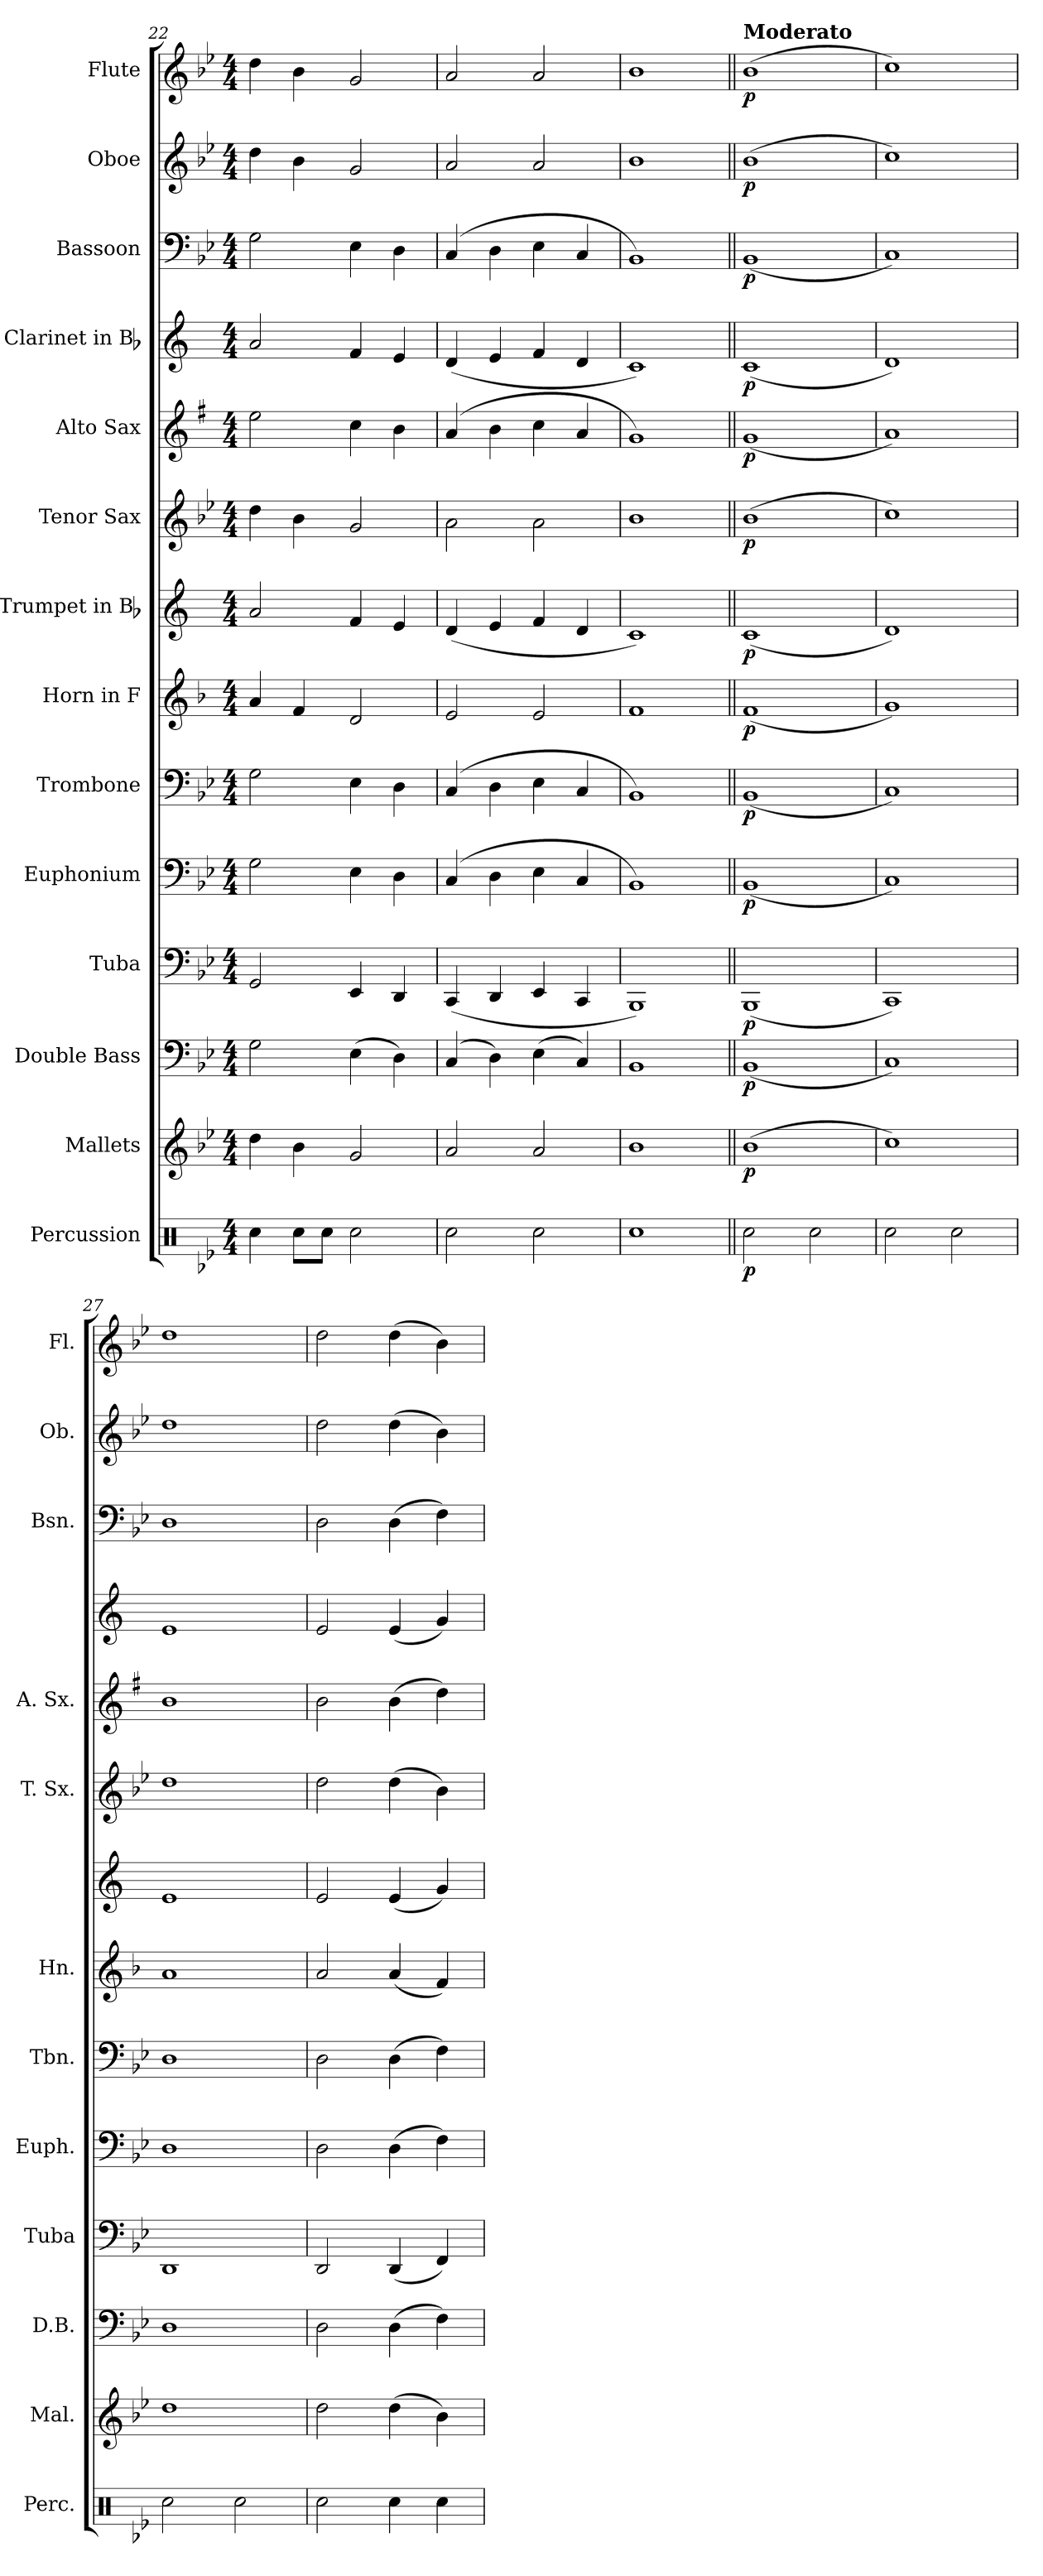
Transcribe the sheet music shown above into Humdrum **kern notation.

**kern	**dynam	**kern	**dynam	**kern	**dynam	**kern	**dynam	**kern	**dynam	**kern	**dynam	**kern	**dynam	**kern	**dynam	**kern	**dynam	**kern	**dynam	**kern	**dynam	**kern	**dynam	**kern	**dynam	**kern	**dynam
*part14	*part14	*part13	*part13	*part12	*part12	*part11	*part11	*part10	*part10	*part9	*part9	*part8	*part8	*part7	*part7	*part6	*part6	*part5	*part5	*part4	*part4	*part3	*part3	*part2	*part2	*part1	*part1
*staff14	*staff14	*staff13	*staff13	*staff12	*staff12	*staff11	*staff11	*staff10	*staff10	*staff9	*staff9	*staff8	*staff8	*staff7	*staff7	*staff6	*staff6	*staff5	*staff5	*staff4	*staff4	*staff3	*staff3	*staff2	*staff2	*staff1	*staff1
*I"Percussion	*	*I"Mallets	*	*I"Double Bass	*	*I"Tuba	*	*I"Euphonium	*	*I"Trombone	*	*I"Horn in F	*	*I"Trumpet in Bb	*	*I"Tenor Sax	*	*I"Alto Sax	*	*I"Clarinet in Bb	*	*I"Bassoon	*	*I"Oboe	*	*I"Flute	*
*I'Perc.	*	*I'Mal.	*	*I'D.B.	*	*I'Tuba	*	*I'Euph.	*	*I'Tbn.	*	*I'Hn.	*	*	*	*I'T. Sx.	*	*I'A. Sx.	*	*	*	*I'Bsn.	*	*I'Ob.	*	*I'Fl.	*
*clefX	*	*clefG2	*	*clefF4	*	*clefF4	*	*clefF4	*	*clefF4	*	*clefG2	*	*clefG2	*	*clefG2	*	*clefG2	*	*clefG2	*	*clefF4	*	*clefG2	*	*clefG2	*
*	*	*	*	*ITrd7c12	*	*	*	*	*	*	*	*ITrd4c7	*	*ITrd1c2	*	*ITrd8c14	*	*ITrd5c9	*	*ITrd1c2	*	*	*	*	*	*	*
*k[b-e-]	*	*k[b-e-]	*	*k[b-e-]	*	*k[b-e-]	*	*k[b-e-]	*	*k[b-e-]	*	*k[b-e-]	*	*k[b-e-]	*	*k[b-e-]	*	*k[b-e-]	*	*k[b-e-]	*	*k[b-e-]	*	*k[b-e-]	*	*k[b-e-]	*
*B-:	*	*B-:	*	*B-:	*	*B-:	*	*B-:	*	*B-:	*	*B-:	*	*B-:	*	*B-:	*	*B-:	*	*B-:	*	*B-:	*	*B-:	*	*B-:	*
*M4/4	*	*M4/4	*	*M4/4	*	*M4/4	*	*M4/4	*	*M4/4	*	*M4/4	*	*M4/4	*	*M4/4	*	*M4/4	*	*M4/4	*	*M4/4	*	*M4/4	*	*M4/4	*
=22	=22	=22	=22	=22	=22	=22	=22	=22	=22	=22	=22	=22	=22	=22	=22	=22	=22	=22	=22	=22	=22	=22	=22	=22	=22	=22	=22
4Rcc\	.	4dd\	.	2GG\	.	2GG/	.	2G\	.	2G\	.	4d/	.	2g/	.	4d\	.	2g\	.	2g/	.	2G\	.	4dd\	.	4dd\	.
8Rcc\L	.	4b-\	.	.	.	.	.	.	.	.	.	4B-/	.	.	.	4B-\	.	.	.	.	.	.	.	4b-\	.	4b-\	.
8Rcc\J	.	.	.	.	.	.	.	.	.	.	.	.	.	.	.	.	.	.	.	.	.	.	.	.	.	.	.
2Rcc\	.	2g/	.	(>4EE-\	.	4EE-/	.	4E-\	.	4E-\	.	2G/	.	4e-/	.	2G/	.	4e-\	.	4e-/	.	4E-\	.	2g/	.	2g/	.
.	.	.	.	4DD\)	.	4DD/	.	4D\	.	4D\	.	.	.	4d/	.	.	.	4d\	.	4d/	.	4D\	.	.	.	.	.
=23	=23	=23	=23	=23	=23	=23	=23	=23	=23	=23	=23	=23	=23	=23	=23	=23	=23	=23	=23	=23	=23	=23	=23	=23	=23	=23	=23
2Rcc\	.	2a/	.	(4CC/	.	(<4CC/	.	(4C/	.	(4C/	.	2A/	.	(<4c/	.	2A\	.	(4c/	.	(<4c/	.	(4C/	.	2a/	.	2a/	.
.	.	.	.	4DD\)	.	4DD/	.	4D\	.	4D\	.	.	.	4d/	.	.	.	4d\	.	4d/	.	4D\	.	.	.	.	.
2Rcc\	.	2a/	.	(>4EE-\	.	4EE-/	.	4E-\	.	4E-\	.	2A/	.	4e-/	.	2A\	.	4e-\	.	4e-/	.	4E-\	.	2a/	.	2a/	.
.	.	.	.	4CC/)	.	4CC/	.	4C/	.	4C/	.	.	.	4c/	.	.	.	4c/	.	4c/	.	4C/	.	.	.	.	.
=24	=24	=24	=24	=24	=24	=24	=24	=24	=24	=24	=24	=24	=24	=24	=24	=24	=24	=24	=24	=24	=24	=24	=24	=24	=24	=24	=24
1Rcc	.	1b-	.	1BBB-	.	1BBB-)	.	1BB-)	.	1BB-)	.	1B-	.	1B-)	.	1B-	.	1B-)	.	1B-)	.	1BB-)	.	1b-	.	1b-	.
!!LO:PB:g=z
=25||	=25||	=25||	=25||	=25||	=25||	=25||	=25||	=25||	=25||	=25||	=25||	=25||	=25||	=25||	=25||	=25||	=25||	=25||	=25||	=25||	=25||	=25||	=25||	=25||	=25||	=25||	=25||
*	*	*	*	*	*	*	*	*	*	*	*	*	*	*	*	*	*	*	*	*	*	*	*	*	*	*MM100	*
!	!	!	!	!	!	!	!	!	!	!	!	!	!	!	!	!	!	!	!	!	!	!	!	!	!	!LO:TX:a:B:t=Moderato	!
!	!LO:DY:b	!	!LO:DY:b	!	!LO:DY:b	!	!LO:DY:b	!	!LO:DY:b	!	!LO:DY:b	!	!LO:DY:b	!	!LO:DY:b	!	!LO:DY:b	!	!LO:DY:b	!	!LO:DY:b	!	!LO:DY:b	!	!LO:DY:b	!	!LO:DY:b
2Rcc\	p	(>1b-	p	(<1BBB-	p	(<1BBB-	p	(<1BB-	p	(<1BB-	p	(<1B-	p	(<1B-	p	(>1B-	p	(<1B-	p	(<1B-	p	(<1BB-	p	(>1b-	p	(>1b-	p
2Rcc\	.	.	.	.	.	.	.	.	.	.	.	.	.	.	.	.	.	.	.	.	.	.	.	.	.	.	.
=26	=26	=26	=26	=26	=26	=26	=26	=26	=26	=26	=26	=26	=26	=26	=26	=26	=26	=26	=26	=26	=26	=26	=26	=26	=26	=26	=26
2Rcc\	.	1cc)	.	1CC)	.	1CC)	.	1C)	.	1C)	.	1c)	.	1c)	.	1c)	.	1c)	.	1c)	.	1C)	.	1cc)	.	1cc)	.
2Rcc\	.	.	.	.	.	.	.	.	.	.	.	.	.	.	.	.	.	.	.	.	.	.	.	.	.	.	.
=27	=27	=27	=27	=27	=27	=27	=27	=27	=27	=27	=27	=27	=27	=27	=27	=27	=27	=27	=27	=27	=27	=27	=27	=27	=27	=27	=27
2Rcc\	.	1dd	.	1DD	.	1DD	.	1D	.	1D	.	1d	.	1d	.	1d	.	1d	.	1d	.	1D	.	1dd	.	1dd	.
2Rcc\	.	.	.	.	.	.	.	.	.	.	.	.	.	.	.	.	.	.	.	.	.	.	.	.	.	.	.
=28	=28	=28	=28	=28	=28	=28	=28	=28	=28	=28	=28	=28	=28	=28	=28	=28	=28	=28	=28	=28	=28	=28	=28	=28	=28	=28	=28
2Rcc\	.	2dd\	.	2DD\	.	2DD/	.	2D\	.	2D\	.	2d/	.	2d/	.	2d\	.	2d\	.	2d/	.	2D\	.	2dd\	.	2dd\	.
4Rcc\	.	(>4dd\	.	(>4DD\	.	(<4DD/	.	(>4D\	.	(>4D\	.	(<4d/	.	(<4d/	.	(>4d\	.	(>4d\	.	(<4d/	.	(>4D\	.	(>4dd\	.	(>4dd\	.
4Rcc\	.	4b-\)	.	4FF\)	.	4FF/)	.	4F\)	.	4F\)	.	4B-/)	.	4f/)	.	4B-\)	.	4f\)	.	4f/)	.	4F\)	.	4b-\)	.	4b-\)	.
=	=	=	=	=	=	=	=	=	=	=	=	=	=	=	=	=	=	=	=	=	=	=	=	=	=	=	=
*-	*-	*-	*-	*-	*-	*-	*-	*-	*-	*-	*-	*-	*-	*-	*-	*-	*-	*-	*-	*-	*-	*-	*-	*-	*-	*-	*-
